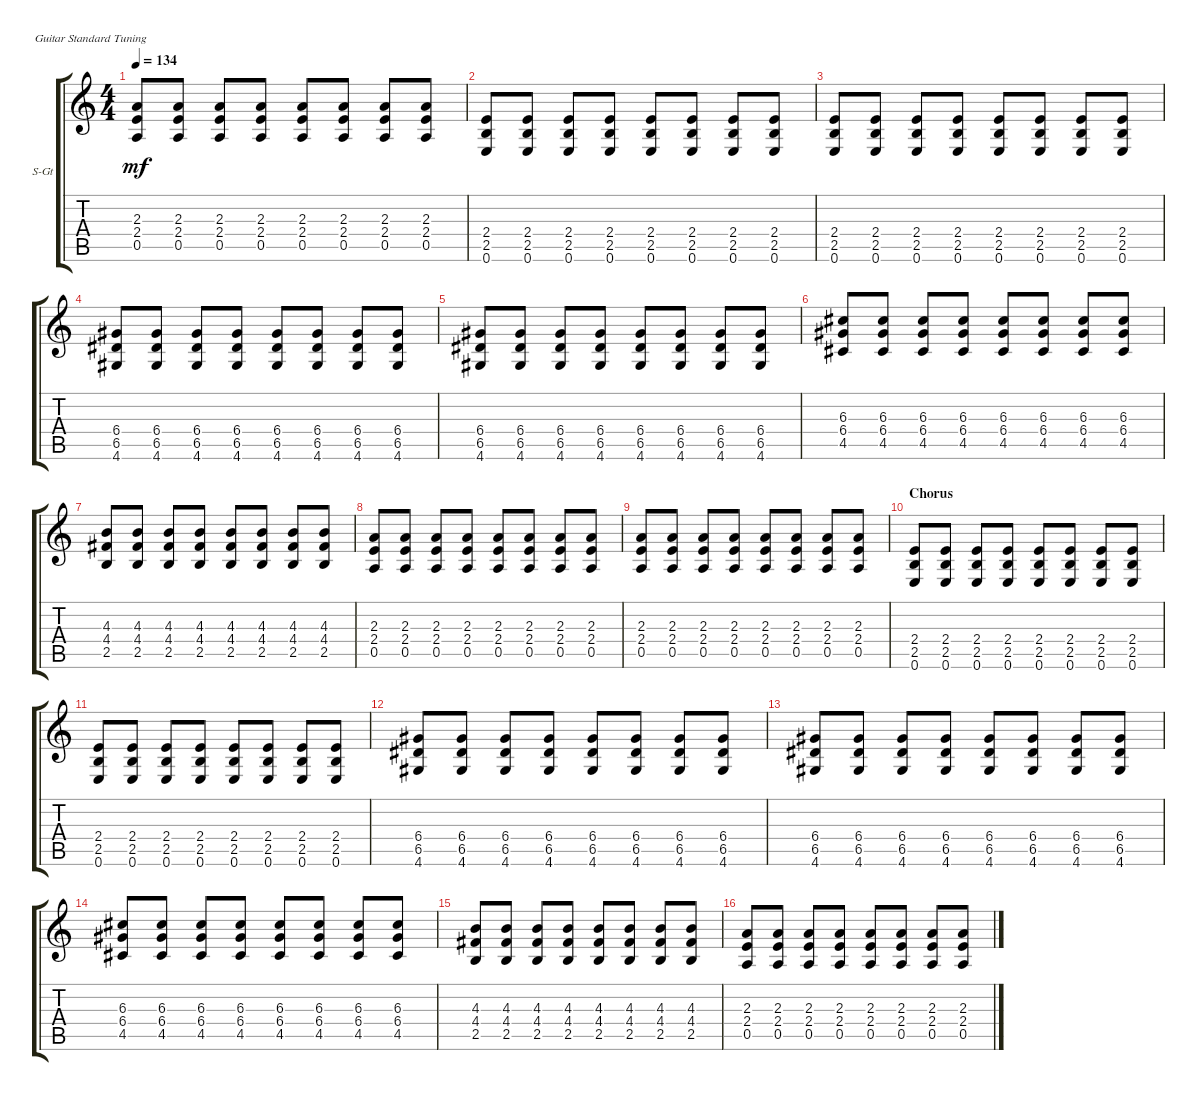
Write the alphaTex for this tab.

\defaultSystemsLayout 4
\bracketExtendMode groupsimilarinstruments
\firstSystemTrackNameOrientation horizontal
\otherSystemsTrackNameOrientation horizontal
\track ("Steel Guitar" "S-Gt") {mute instrument acousticguitarsteel}
\staff {score tabs}
\tuning (E4 B3 G3 D3 A2 E2)
\ts (4 4)
\tempo 134
\clef g2
\ks c
(0.5 2.4 2.3).8{dy mf} (0.5 2.4 2.3).8 (0.5 2.4 2.3).8 (0.5 2.4 2.3).8 (0.5 2.4 2.3).8 (0.5 2.4 2.3).8 (0.5 2.4 2.3).8 (0.5 2.4 2.3).8 |
(0.6 2.5 2.4).8 (0.6 2.5 2.4).8 (0.6 2.5 2.4).8 (0.6 2.5 2.4).8 (0.6 2.5 2.4).8 (0.6 2.5 2.4).8 (0.6 2.5 2.4).8 (0.6 2.5 2.4).8 |
(0.6 2.5 2.4).8 (0.6 2.5 2.4).8 (0.6 2.5 2.4).8 (0.6 2.5 2.4).8 (0.6 2.5 2.4).8 (0.6 2.5 2.4).8 (0.6 2.5 2.4).8 (0.6 2.5 2.4).8 |
(4.6 6.5 6.4).8 (4.6 6.5 6.4).8 (4.6 6.5 6.4).8 (4.6 6.5 6.4).8 (4.6 6.5 6.4).8 (4.6 6.5 6.4).8 (4.6 6.5 6.4).8 (4.6 6.5 6.4).8 |
(4.6 6.5 6.4).8 (4.6 6.5 6.4).8 (4.6 6.5 6.4).8 (4.6 6.5 6.4).8 (4.6 6.5 6.4).8 (4.6 6.5 6.4).8 (4.6 6.5 6.4).8 (4.6 6.5 6.4).8 |
(4.5 6.4 6.3).8 (4.5 6.4 6.3).8 (4.5 6.4 6.3).8 (4.5 6.4 6.3).8 (4.5 6.4 6.3).8 (4.5 6.4 6.3).8 (4.5 6.4 6.3).8 (4.5 6.4 6.3).8 |
(2.5 4.4 4.3).8 (2.5 4.4 4.3).8 (2.5 4.4 4.3).8 (2.5 4.4 4.3).8 (2.5 4.4 4.3).8 (2.5 4.4 4.3).8 (2.5 4.4 4.3).8 (2.5 4.4 4.3).8 |
(0.5 2.4 2.3).8 (0.5 2.4 2.3).8 (0.5 2.4 2.3).8 (0.5 2.4 2.3).8 (0.5 2.4 2.3).8 (0.5 2.4 2.3).8 (0.5 2.4 2.3).8 (0.5 2.4 2.3).8 |
(0.5 2.4 2.3).8 (0.5 2.4 2.3).8 (0.5 2.4 2.3).8 (0.5 2.4 2.3).8 (0.5 2.4 2.3).8 (0.5 2.4 2.3).8 (0.5 2.4 2.3).8 (0.5 2.4 2.3).8 |
\section ("" "Chorus")
(0.6 2.5 2.4).8 (0.6 2.5 2.4).8 (0.6 2.5 2.4).8 (0.6 2.5 2.4).8 (0.6 2.5 2.4).8 (0.6 2.5 2.4).8 (0.6 2.5 2.4).8 (0.6 2.5 2.4).8 |
(0.6 2.5 2.4).8 (0.6 2.5 2.4).8 (0.6 2.5 2.4).8 (0.6 2.5 2.4).8 (0.6 2.5 2.4).8 (0.6 2.5 2.4).8 (0.6 2.5 2.4).8 (0.6 2.5 2.4).8 |
(4.6 6.5 6.4).8 (4.6 6.5 6.4).8 (4.6 6.5 6.4).8 (4.6 6.5 6.4).8 (4.6 6.5 6.4).8 (4.6 6.5 6.4).8 (4.6 6.5 6.4).8 (4.6 6.5 6.4).8 |
(4.6 6.5 6.4).8 (4.6 6.5 6.4).8 (4.6 6.5 6.4).8 (4.6 6.5 6.4).8 (4.6 6.5 6.4).8 (4.6 6.5 6.4).8 (4.6 6.5 6.4).8 (4.6 6.5 6.4).8 |
(4.5 6.4 6.3).8 (4.5 6.4 6.3).8 (4.5 6.4 6.3).8 (4.5 6.4 6.3).8 (4.5 6.4 6.3).8 (4.5 6.4 6.3).8 (4.5 6.4 6.3).8 (4.5 6.4 6.3).8 |
(2.5 4.4 4.3).8 (2.5 4.4 4.3).8 (2.5 4.4 4.3).8 (2.5 4.4 4.3).8 (2.5 4.4 4.3).8 (2.5 4.4 4.3).8 (2.5 4.4 4.3).8 (2.5 4.4 4.3).8 |
(0.5 2.4 2.3).8 (0.5 2.4 2.3).8 (0.5 2.4 2.3).8 (0.5 2.4 2.3).8 (0.5 2.4 2.3).8 (0.5 2.4 2.3).8 (0.5 2.4 2.3).8 (0.5 2.4 2.3).8
